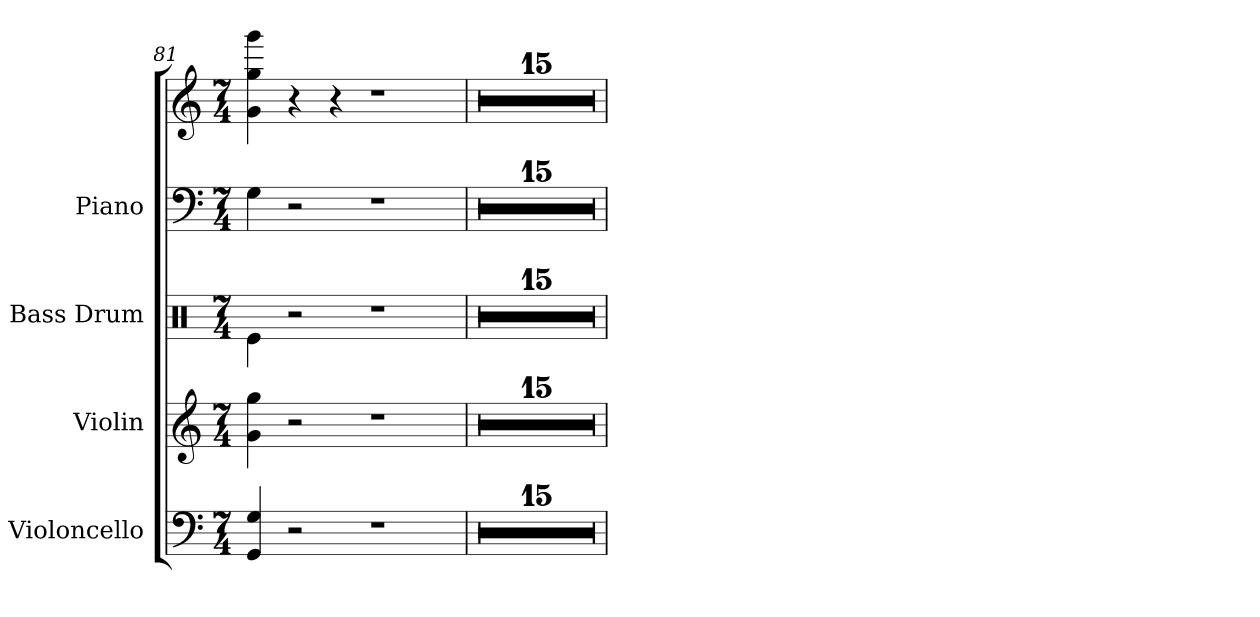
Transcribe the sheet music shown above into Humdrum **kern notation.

**kern	**kern	**kern	**kern	**kern
*part4	*part3	*part2	*part1	*part1
*staff5	*staff4	*staff3	*staff2	*staff1
*I"Violoncello	*I"Violin	*I"Bass Drum	*I"Piano	*
*I'Vc.	*I'Vln.	*I'B. Dr.	*I'Pno.	*
*clefF4	*clefG2	*clefX	*clefF4	*clefG2
*k[]	*k[]	*k[]	*k[]	*k[]
*M7/4	*M7/4	*M7/4	*M7/4	*M7/4
=81	=81	=81	=81	=81
4GG/ 4G/	4g\ 4gg\	4Re\	4G\	4g\ 4gg\ 4ggg\
2r	2r	2r	2r	4r
.	.	.	.	4r
1r	1r	1r	1r	1r
=82	=82	=82	=82	=82
1..r	1..r	1..r	1..r	1..r
=83	=83	=83	=83	=83
1..r	1..r	1..r	1..r	1..r
=84	=84	=84	=84	=84
1..r	1..r	1..r	1..r	1..r
=85	=85	=85	=85	=85
1..r	1..r	1..r	1..r	1..r
=86	=86	=86	=86	=86
1..r	1..r	1..r	1..r	1..r
=87	=87	=87	=87	=87
1..r	1..r	1..r	1..r	1..r
=88	=88	=88	=88	=88
1..r	1..r	1..r	1..r	1..r
=89	=89	=89	=89	=89
1..r	1..r	1..r	1..r	1..r
=90	=90	=90	=90	=90
1..r	1..r	1..r	1..r	1..r
=91	=91	=91	=91	=91
1..r	1..r	1..r	1..r	1..r
!!LO:LB:g=z
=92	=92	=92	=92	=92
1..r	1..r	1..r	1..r	1..r
=93	=93	=93	=93	=93
1..r	1..r	1..r	1..r	1..r
=94	=94	=94	=94	=94
1..r	1..r	1..r	1..r	1..r
=95	=95	=95	=95	=95
1..r	1..r	1..r	1..r	1..r
=96	=96	=96	=96	=96
1..r	1..r	1..r	1..r	1..r
=	=	=	=	=
*-	*-	*-	*-	*-
